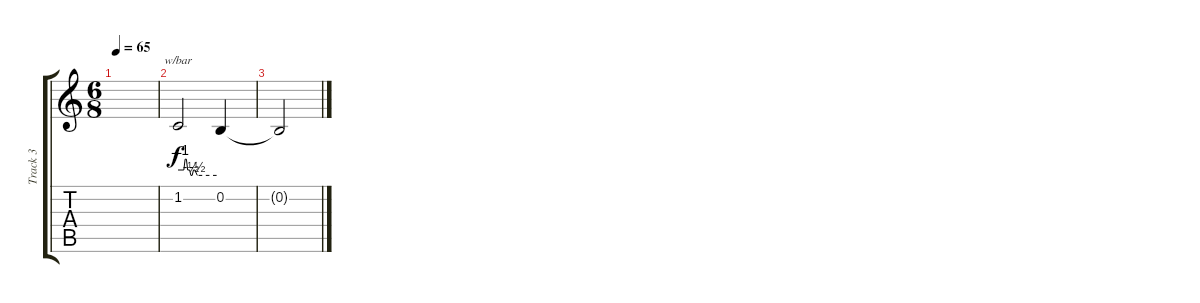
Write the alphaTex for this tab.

\track ("Track 3" "Track 3") {instrument flute}
\staff {score tabs}
\tuning (E4 B3 G3 D3 A2 E2) {hide}
\ts (6 8)
\tempo 65
\clef g2
\ks c
|
1.2.2{tbe (custom default 0 0 9 0 11 4 13 4 15 0 18 0 20 -2 22 -2 24 0 26 0 30 -2 60 -2)} 0.2.4 |
0.2{t}.2
